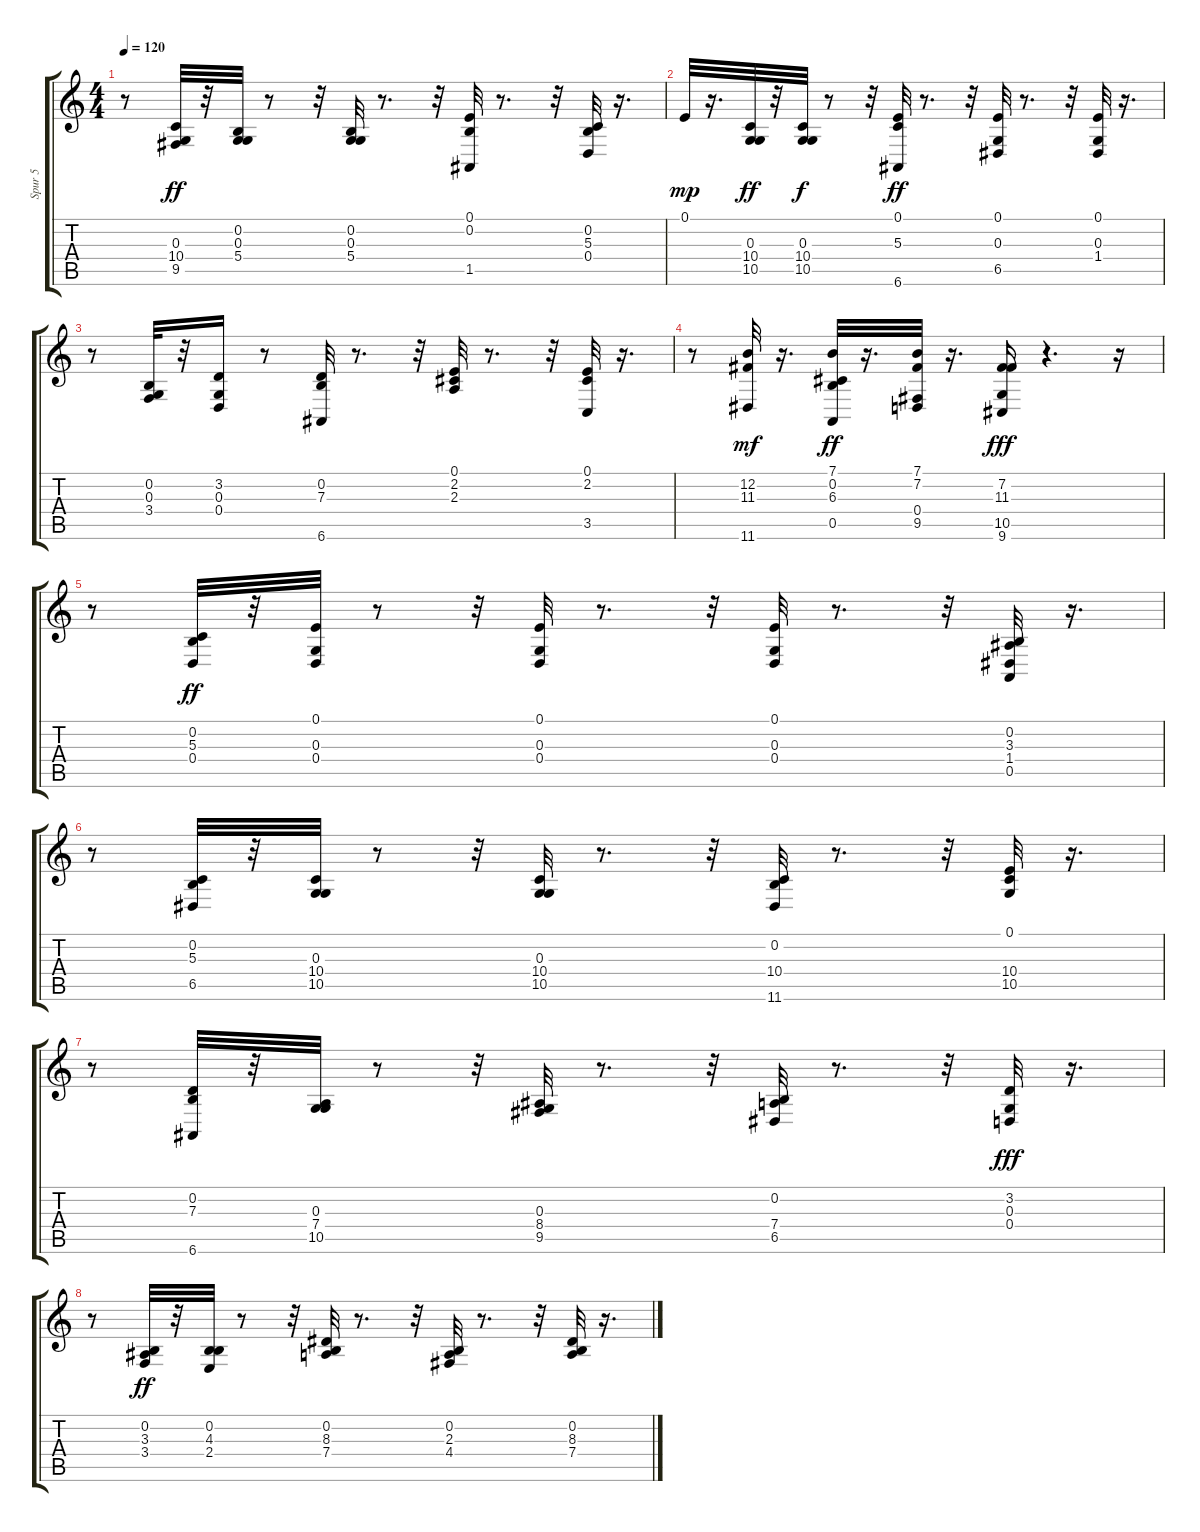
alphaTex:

\track ("Spur 5" "Spur 5") {instrument electricgrandpiano}
\staff {score tabs}
\tuning (E4 B3 G3 D3 A2 E2) {hide}
\ts (4 4)
\tempo 120
\clef g2
\ks c
r.8{dy ff} (0.3 10.4 9.5).32 r.32 (0.2 0.3 5.4).32 r.8 r.32 (0.2 0.3 5.4).32 r.8{d} r.32 (0.1 0.2 1.5).32 r.8{d} r.32 (0.2 5.3 0.4).32 r.16{d} |
0.1.32{dy mp} r.16{d} (0.3 10.4 10.5).32{dy ff} r.32 (0.3 10.4 10.5).32{dy f} r.8 r.32 (0.1 5.3 6.6).32{dy ff} r.8{d} r.32 (0.1 0.3 6.5).32 r.8{d} r.32 (0.1 0.3 1.4).32 r.16{d} |
r.8 (0.2 0.3 3.4).32 r.32 (3.2 0.3 0.4).16 r.8 (0.2 7.3 6.6).32 r.8{d} r.32 (0.1 2.2 2.3).32 r.8{d} r.32 (0.1 2.2 3.5).32 r.16{d} |
r.8 (12.2 11.3 11.6).32{dy mf} r.16{d} (7.1 0.2 6.3 0.5).32{dy ff} r.16{d} (7.1 7.2 0.4 9.5).32 r.16{d} (7.2 11.3 10.5 9.6).16{dy fff} r.4{d} r.16 |
r.8 (0.2 5.3 0.4).32{dy ff} r.32 (0.1 0.3 0.4).32 r.8 r.32 (0.1 0.3 0.4).32 r.8{d} r.32 (0.1 0.3 0.4).32 r.8{d} r.32 (0.2 3.3 1.4 0.5).32 r.16{d} |
r.8 (0.2 5.3 6.5).32 r.32 (0.3 10.4 10.5).32 r.8 r.32 (0.3 10.4 10.5).32 r.8{d} r.32 (0.2 10.4 11.6).32 r.8{d} r.32 (0.1 10.4 10.5).32 r.16{d} |
r.8 (0.2 7.3 6.6).32 r.32 (0.3 7.4 10.5).32 r.8 r.32 (0.3 8.4 9.5).32 r.8{d} r.32 (0.2 7.4 6.5).32 r.8{d} r.32 (3.2 0.3 0.4).32{dy fff} r.16{d} |
r.8 (0.2 3.3 3.4).32{dy ff} r.32 (0.2 4.3 2.4).32 r.8 r.32 (0.2 8.3 7.4).32 r.8{d} r.32 (0.2 2.3 4.4).32 r.8{d} r.32 (0.2 8.3 7.4).32 r.16{d}
